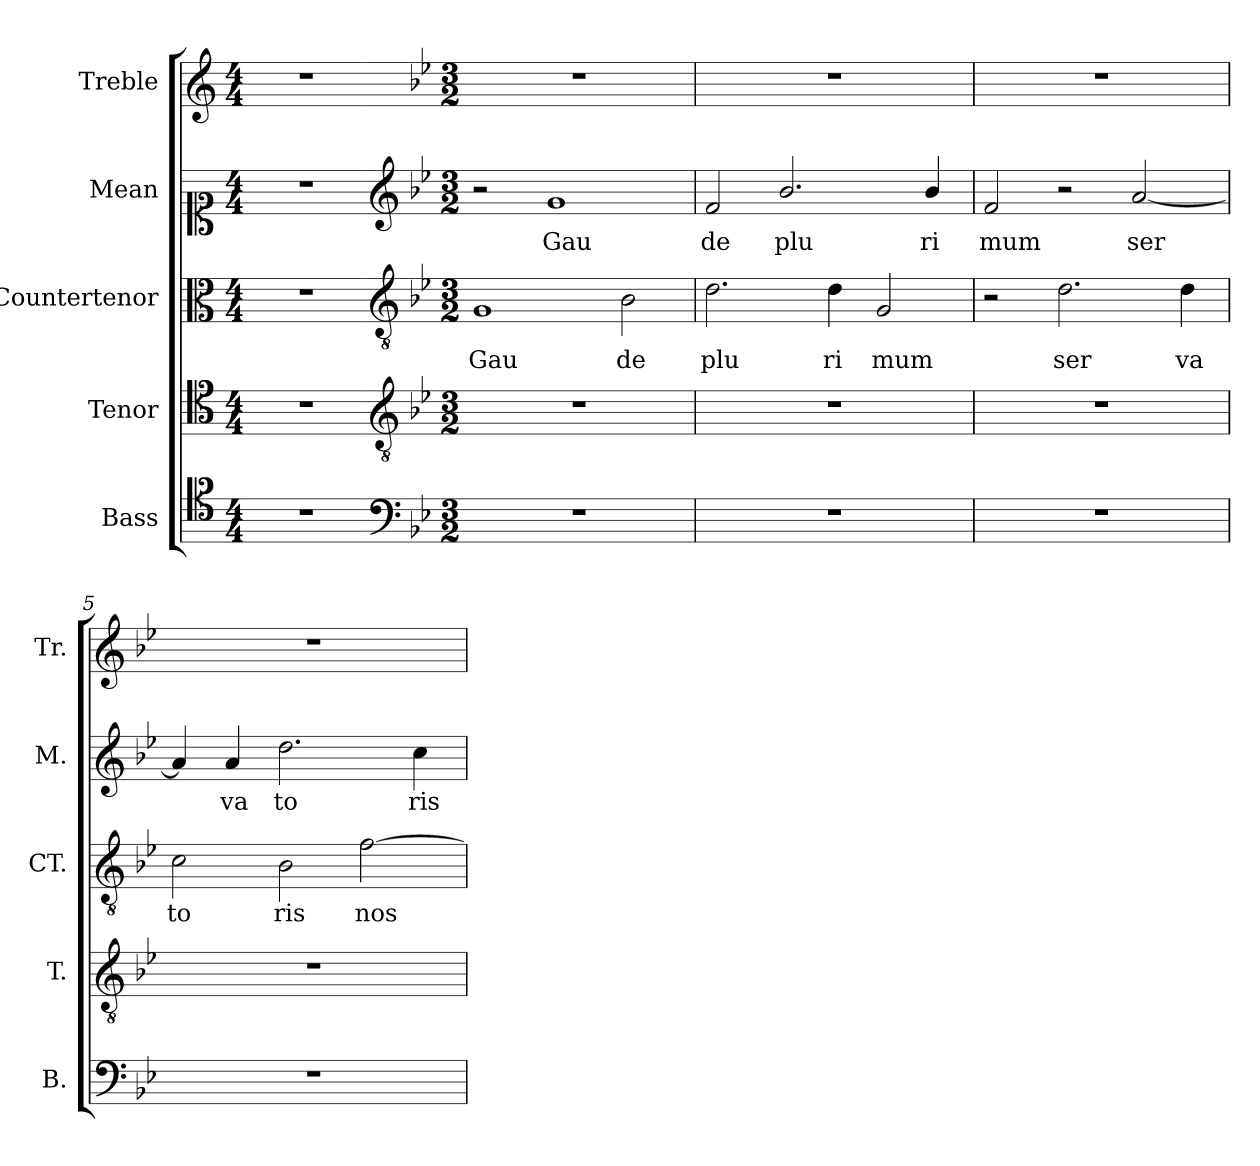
**kern	**kern	**kern	**text	**kern	**text	**kern
*part5	*part4	*part3	*part3	*part2	*part2	*part1
*staff5	*staff4	*staff3	*staff3	*staff2	*staff2	*staff1
*I"Bass	*I"Tenor	*I"Countertenor	*	*I"Mean	*	*I"Treble
*I'B.	*I'T.	*I'CT.	*	*I'M.	*	*I'Tr.
!!LO:PB:g=z
*clefC5	*clefC4	*clefC3	*	*clefC1	*	*clefG2
*	*ITrd7c12	*ITrd7c12	*	*	*	*
*k[]	*k[]	*k[]	*	*k[]	*	*k[]
*C:	*C:	*C:	*	*C:	*	*C:
*M4/4	*M4/4	*M4/4	*	*M4/4	*	*M4/4
=1	=1	=1	=1	=1	=1	=1
1r	1r	1r	.	1r	.	1r
=2-	=2-	=2-	=2-	=2-	=2-	=2-
*clefF4	*clefGv2	*clefGv2	*	*clefG2	*	*
*k[b-e-]	*k[b-e-]	*k[b-e-]	*	*k[b-e-]	*	*k[b-e-]
*g:	*g:	*g:	*	*g:	*	*g:
*M3/2	*M3/2	*M3/2	*	*M3/2	*	*M3/2
!LO:N:vis=1	!LO:N:vis=1	!	!	!	!	!
*	*	*	*	*	*	*MM144
!	!	!	!LO:LY:b:color=#000000	!	!	!LO:N:vis=1
1.r	1.r	1GGi	Gau	2r	.	1.r
!	!	!	!	!	!LO:LY:b:color=#000000	!
.	.	.	.	1gi	Gau	.
!	!	!	!LO:LY:b:color=#000000	!	!	!
.	.	2BB-i\	de	.	.	.
=3	=3	=3	=3	=3	=3	=3
!LO:N:vis=1	!LO:N:vis=1	!	!	!	!	!
!	!	!	!LO:LY:b:color=#000000	!	!	!
!	!	!	!	!	!LO:LY:b:color=#000000	!LO:N:vis=1
1.r	1.r	2.Di\	plu	2fi/	de	1.r
!	!	!	!	!	!LO:LY:b:color=#000000	!
.	.	.	.	2.b-i/	plu	.
!	!	!	!LO:LY:b:color=#000000	!	!	!
.	.	4Di\	ri	.	.	.
!	!	!	!LO:LY:b:color=#000000	!	!	!
.	.	2GGi/	mum	.	.	.
!	!	!	!	!	!LO:LY:b:color=#000000	!
.	.	.	.	4b-i/	ri	.
=4	=4	=4	=4	=4	=4	=4
!LO:N:vis=1	!LO:N:vis=1	!	!	!	!	!
!	!	!	!	!	!LO:LY:b:color=#000000	!LO:N:vis=1
1.r	1.r	2r	.	2fi/	mum	1.r
!	!	!	!LO:LY:b:color=#000000	!	!	!
.	.	2.Di\	ser	2r	.	.
!	!	!	!	!	!LO:LY:b:color=#000000	!
.	.	.	.	[<2ai/	ser	.
!	!	!	!LO:LY:b:color=#000000	!	!	!
.	.	4Di\	va	.	.	.
=5	=5	=5	=5	=5	=5	=5
!LO:N:vis=1	!LO:N:vis=1	!	!	!	!	!
!	!	!	!LO:LY:b:color=#000000	!	!	!LO:N:vis=1
1.r	1.r	2Ci\	to	4ai/]	.	1.r
!	!	!	!	!	!LO:LY:b:color=#000000	!
.	.	.	.	4ai/	va	.
!	!	!	!LO:LY:b:color=#000000	!	!	!
!	!	!	!	!	!LO:LY:b:color=#000000	!
.	.	2BB-i\	ris	2.ddi\	to	.
!	!	!	!LO:LY:b:color=#000000	!	!	!
.	.	[>2Fi\	nos	.	.	.
!	!	!	!	!	!LO:LY:b:color=#000000	!
.	.	.	.	4cci\	ris	.
=	=	=	=	=	=	=
*-	*-	*-	*-	*-	*-	*-
